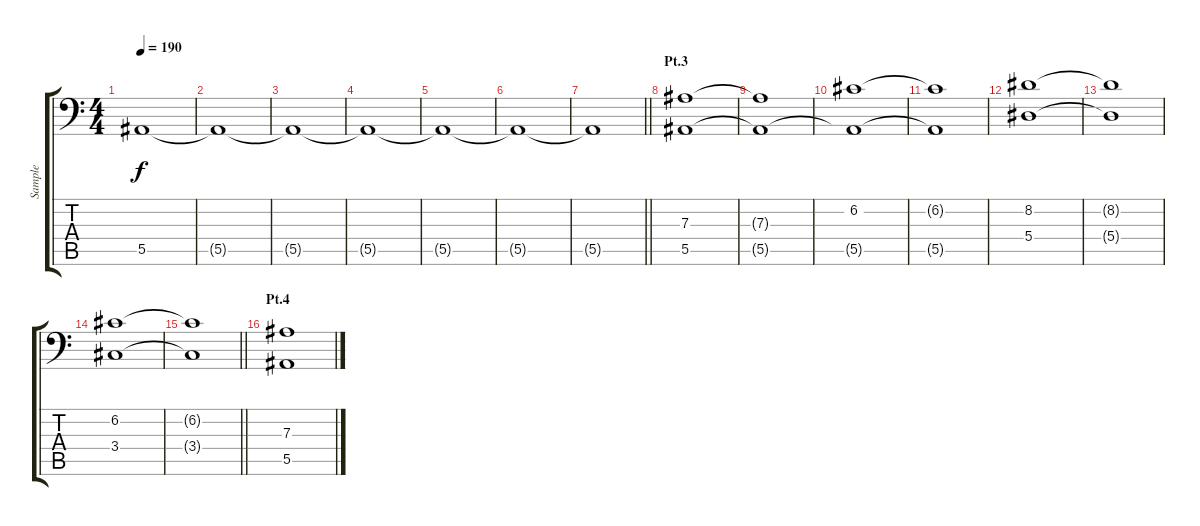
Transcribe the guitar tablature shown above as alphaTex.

\track ("Sample" "Sample") {instrument pad2warm}
\staff {score tabs}
\tuning (C4 G3 Eb3 Bb2 F2 Bb1) {hide}
\ts (4 4)
\tempo 190
\clef f4
\ks c
5.5{t}.1{dy f} |
5.5{t}.1 |
5.5{t}.1 |
5.5{t}.1 |
5.5{t}.1 |
5.5{t}.1 |
\barLineRight lightlight
5.5{t}.1 |
\section ("" "Pt.3")
(7.3 5.5).1 |
(7.3{t} 5.5{t}).1 |
(6.2 5.5{t}).1 |
(6.2{t} 5.5{t}).1 |
(8.2 5.4).1 |
(8.2{t} 5.4{t}).1 |
(6.2 3.4).1 |
\barLineRight lightlight
(6.2{t} 3.4{t}).1 |
\section ("" "Pt.4")
(7.3 5.5).1
